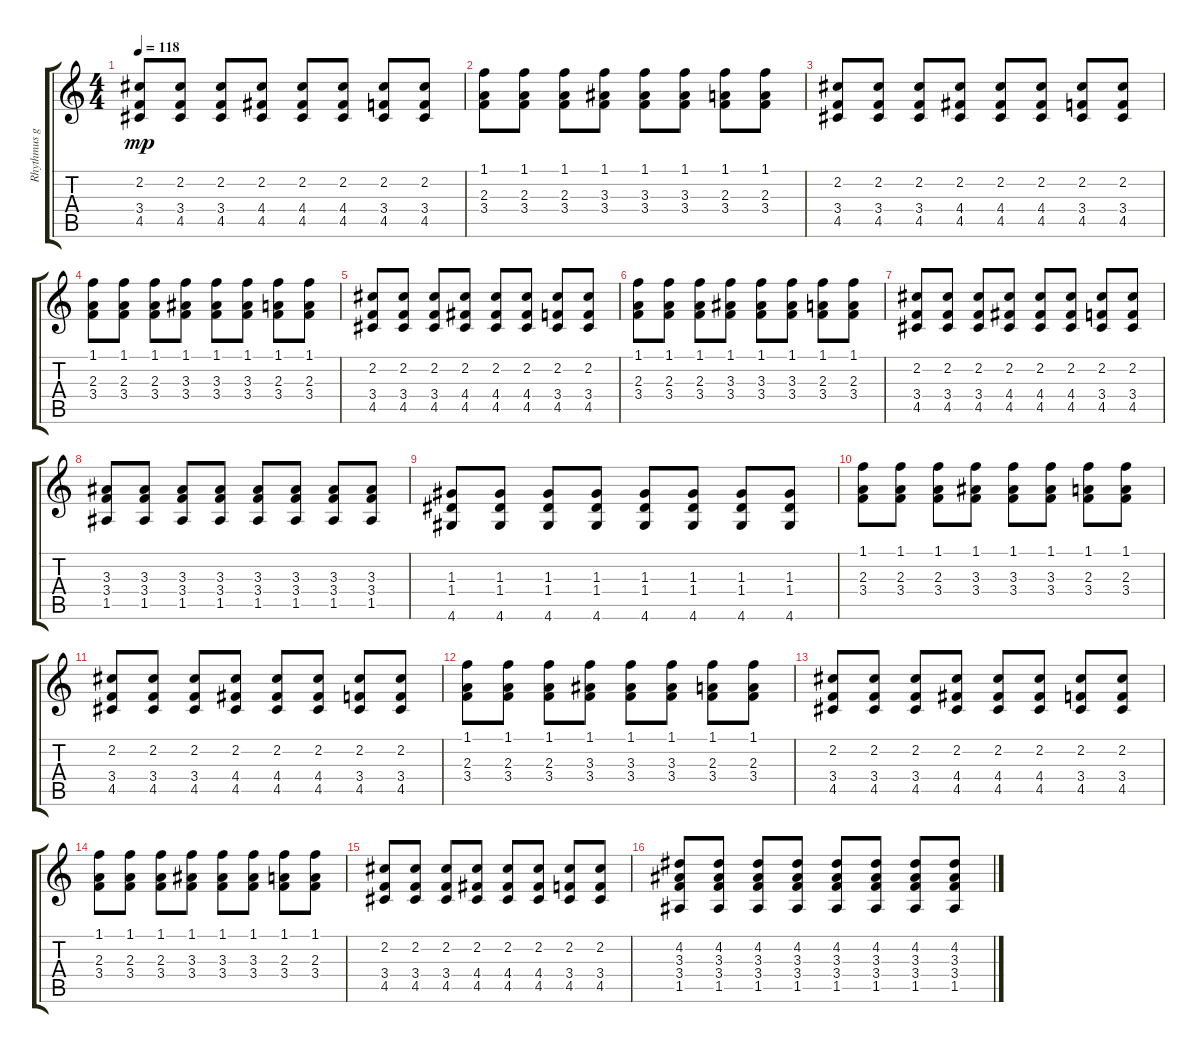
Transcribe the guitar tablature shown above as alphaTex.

\track ("Rhythmus gitarre" "Rhythmus g") {instrument acousticguitarsteel}
\staff {score tabs}
\tuning (E4 B3 G3 D3 A2 E2) {hide}
\ts (4 4)
\tempo 118
\clef g2
\ks c
(2.2 3.4 4.5).8{dy mp} (2.2 3.4 4.5).8 (2.2 3.4 4.5).8 (2.2 4.4 4.5).8 (2.2 4.4 4.5).8 (2.2 4.4 4.5).8 (2.2 3.4 4.5).8 (2.2 3.4 4.5).8 |
(1.1 2.3 3.4).8 (1.1 2.3 3.4).8 (1.1 2.3 3.4).8 (1.1 3.3 3.4).8 (1.1 3.3 3.4).8 (1.1 3.3 3.4).8 (1.1 2.3 3.4).8 (1.1 2.3 3.4).8 |
(2.2 3.4 4.5).8 (2.2 3.4 4.5).8 (2.2 3.4 4.5).8 (2.2 4.4 4.5).8 (2.2 4.4 4.5).8 (2.2 4.4 4.5).8 (2.2 3.4 4.5).8 (2.2 3.4 4.5).8 |
(1.1 2.3 3.4).8 (1.1 2.3 3.4).8 (1.1 2.3 3.4).8 (1.1 3.3 3.4).8 (1.1 3.3 3.4).8 (1.1 3.3 3.4).8 (1.1 2.3 3.4).8 (1.1 2.3 3.4).8 |
(2.2 3.4 4.5).8 (2.2 3.4 4.5).8 (2.2 3.4 4.5).8 (2.2 4.4 4.5).8 (2.2 4.4 4.5).8 (2.2 4.4 4.5).8 (2.2 3.4 4.5).8 (2.2 3.4 4.5).8 |
(1.1 2.3 3.4).8 (1.1 2.3 3.4).8 (1.1 2.3 3.4).8 (1.1 3.3 3.4).8 (1.1 3.3 3.4).8 (1.1 3.3 3.4).8 (1.1 2.3 3.4).8 (1.1 2.3 3.4).8 |
(2.2 3.4 4.5).8 (2.2 3.4 4.5).8 (2.2 3.4 4.5).8 (2.2 4.4 4.5).8 (2.2 4.4 4.5).8 (2.2 4.4 4.5).8 (2.2 3.4 4.5).8 (2.2 3.4 4.5).8 |
(3.3 3.4 1.5).8 (3.3 3.4 1.5).8 (3.3 3.4 1.5).8 (3.3 3.4 1.5).8 (3.3 3.4 1.5).8 (3.3 3.4 1.5).8 (3.3 3.4 1.5).8 (3.3 3.4 1.5).8 |
(1.3 1.4 4.6).8 (1.3 1.4 4.6).8 (1.3 1.4 4.6).8 (1.3 1.4 4.6).8 (1.3 1.4 4.6).8 (1.3 1.4 4.6).8 (1.3 1.4 4.6).8 (1.3 1.4 4.6).8 |
(1.1 2.3 3.4).8 (1.1 2.3 3.4).8 (1.1 2.3 3.4).8 (1.1 3.3 3.4).8 (1.1 3.3 3.4).8 (1.1 3.3 3.4).8 (1.1 2.3 3.4).8 (1.1 2.3 3.4).8 |
(2.2 3.4 4.5).8 (2.2 3.4 4.5).8 (2.2 3.4 4.5).8 (2.2 4.4 4.5).8 (2.2 4.4 4.5).8 (2.2 4.4 4.5).8 (2.2 3.4 4.5).8 (2.2 3.4 4.5).8 |
(1.1 2.3 3.4).8 (1.1 2.3 3.4).8 (1.1 2.3 3.4).8 (1.1 3.3 3.4).8 (1.1 3.3 3.4).8 (1.1 3.3 3.4).8 (1.1 2.3 3.4).8 (1.1 2.3 3.4).8 |
(2.2 3.4 4.5).8 (2.2 3.4 4.5).8 (2.2 3.4 4.5).8 (2.2 4.4 4.5).8 (2.2 4.4 4.5).8 (2.2 4.4 4.5).8 (2.2 3.4 4.5).8 (2.2 3.4 4.5).8 |
(1.1 2.3 3.4).8 (1.1 2.3 3.4).8 (1.1 2.3 3.4).8 (1.1 3.3 3.4).8 (1.1 3.3 3.4).8 (1.1 3.3 3.4).8 (1.1 2.3 3.4).8 (1.1 2.3 3.4).8 |
(2.2 3.4 4.5).8 (2.2 3.4 4.5).8 (2.2 3.4 4.5).8 (2.2 4.4 4.5).8 (2.2 4.4 4.5).8 (2.2 4.4 4.5).8 (2.2 3.4 4.5).8 (2.2 3.4 4.5).8 |
(4.2 3.3 3.4 1.5).8 (4.2 3.3 3.4 1.5).8 (4.2 3.3 3.4 1.5).8 (4.2 3.3 3.4 1.5).8 (4.2 3.3 3.4 1.5).8 (4.2 3.3 3.4 1.5).8 (4.2 3.3 3.4 1.5).8 (4.2 3.3 3.4 1.5).8
